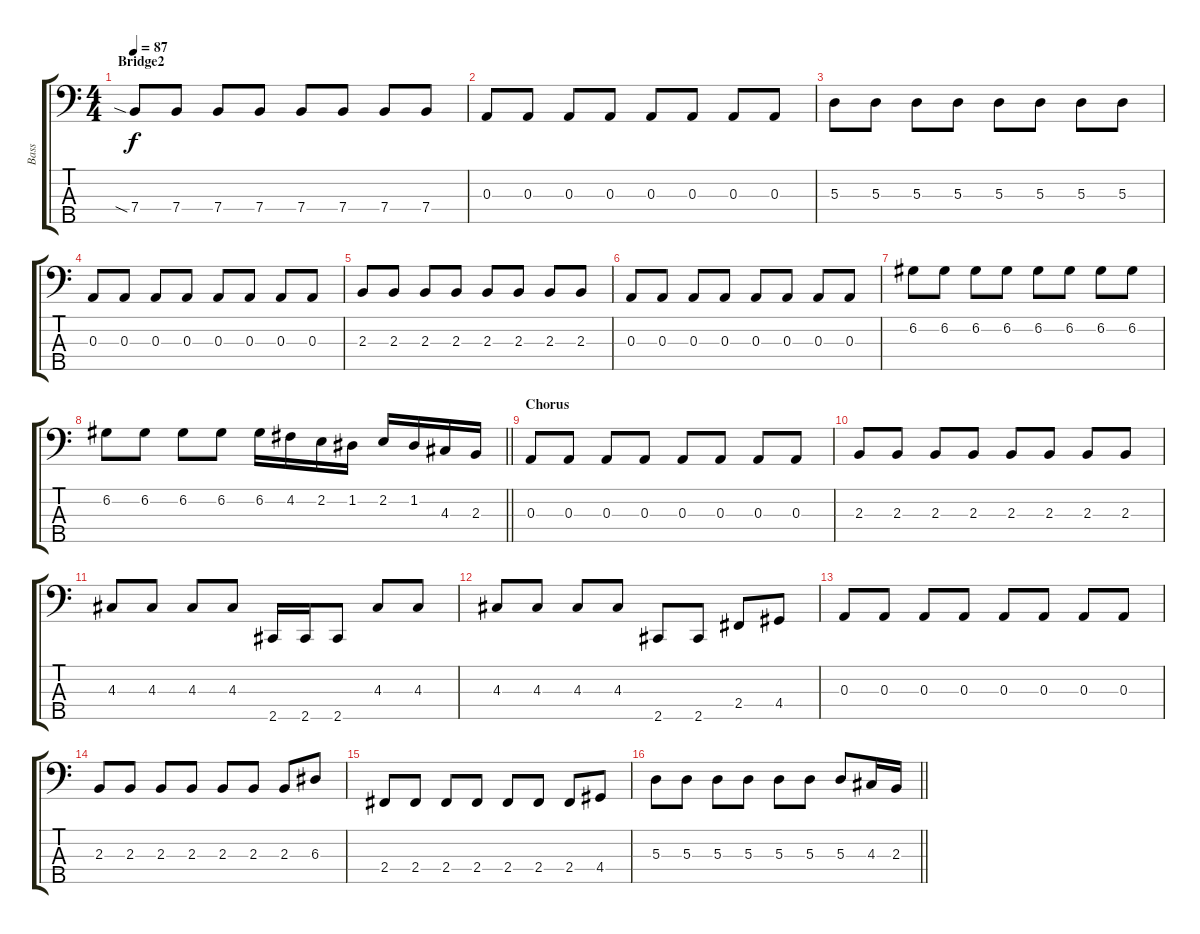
\track ("Bass" "Bass") {instrument electricbassfinger}
\staff {score tabs}
\tuning (G2 D2 A1 E1 B0) {hide}
\ts (4 4)
\section ("" "Bridge2")
\tempo 87
\clef f4
\ks c
7.4{sia}.8{dy f} 7.4.8 7.4.8 7.4.8 7.4.8 7.4.8 7.4.8 7.4.8 |
0.3.8 0.3.8 0.3.8 0.3.8 0.3.8 0.3.8 0.3.8 0.3.8 |
5.3.8 5.3.8 5.3.8 5.3.8 5.3.8 5.3.8 5.3.8 5.3.8 |
0.3.8 0.3.8 0.3.8 0.3.8 0.3.8 0.3.8 0.3.8 0.3.8 |
2.3.8 2.3.8 2.3.8 2.3.8 2.3.8 2.3.8 2.3.8 2.3.8 |
0.3.8 0.3.8 0.3.8 0.3.8 0.3.8 0.3.8 0.3.8 0.3.8 |
6.2.8 6.2.8 6.2.8 6.2.8 6.2.8 6.2.8 6.2.8 6.2.8 |
\barLineRight lightlight
6.2.8 6.2.8 6.2.8 6.2.8 6.2.16 4.2.16 2.2.16 1.2.16 2.2.16 1.2.16 4.3.16 2.3.16 |
\section ("" "Chorus")
0.3.8 0.3.8 0.3.8 0.3.8 0.3.8 0.3.8 0.3.8 0.3.8 |
2.3.8 2.3.8 2.3.8 2.3.8 2.3.8 2.3.8 2.3.8 2.3.8 |
4.3.8 4.3.8 4.3.8 4.3.8 2.5.16 2.5.16 2.5.8 4.3.8 4.3.8 |
4.3.8 4.3.8 4.3.8 4.3.8 2.5.8 2.5.8 2.4.8 4.4.8 |
0.3.8 0.3.8 0.3.8 0.3.8 0.3.8 0.3.8 0.3.8 0.3.8 |
2.3.8 2.3.8 2.3.8 2.3.8 2.3.8 2.3.8 2.3.8 6.3.8 |
2.4.8 2.4.8 2.4.8 2.4.8 2.4.8 2.4.8 2.4.8 4.4.8 |
\barLineRight lightlight
5.3.8 5.3.8 5.3.8 5.3.8 5.3.8 5.3.8 5.3.8 4.3.16 2.3.16
